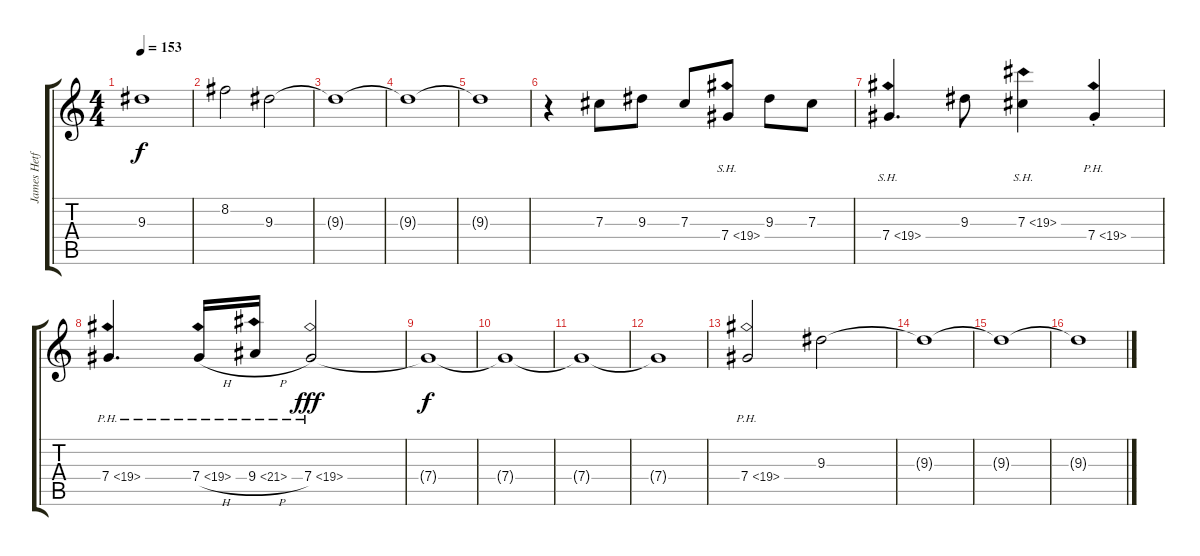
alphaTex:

\track ("James Hetfield" "James Hetf") {instrument overdrivenguitar}
\staff {score tabs}
\tuning (Eb4 Bb3 Gb3 Db3 Ab2 Eb2) {hide}
\ts (4 4)
\tempo 153
\clef g2
\ks c
9.3{t}.1{dy f} |
8.2.2 9.3.2 |
9.3{t}.1 |
9.3{t}.1 |
9.3{t}.1 |
r.4 7.3.8 9.3.8 7.3.8 7.4{sh 12}.8 9.3.8 7.3.8 |
7.4{sh 12}.4{d} 9.3.8 7.3{sh 12}.4 7.4{ph 12 st}.4 |
7.4{ph 12}.4{d} 7.4{ph 12 h}.16 9.4{ph 12 h}.16 7.4{ph 12}.2{dy fff} |
7.4{t}.1{dy f} |
7.4{t}.1 |
7.4{t}.1 |
7.4{t}.1 |
7.4{ph 12}.2 9.3.2 |
9.3{t}.1 |
9.3{t}.1 |
9.3{t}.1
